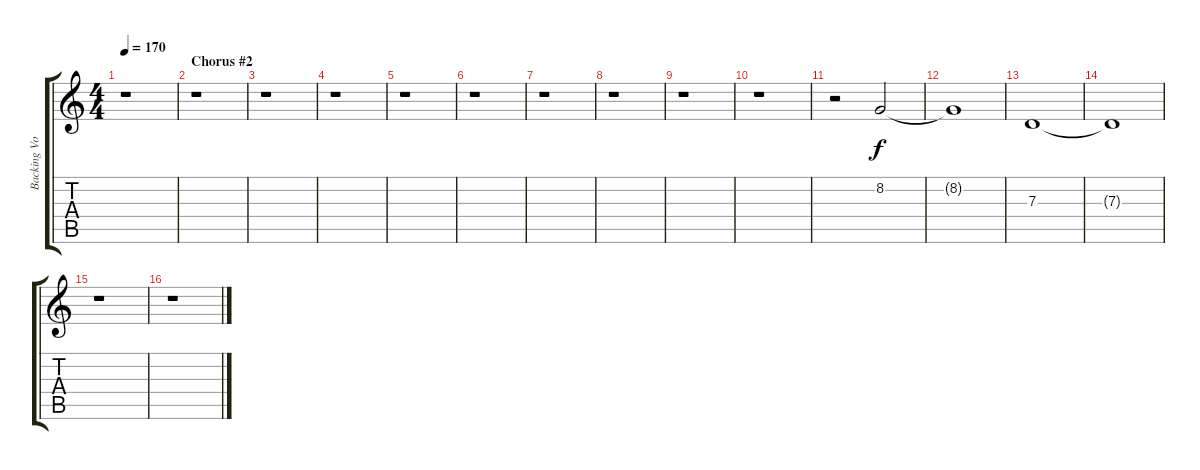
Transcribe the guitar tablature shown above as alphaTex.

\track ("Backing Vocals" "Backing Vo") {instrument acousticgrandpiano}
\staff {score tabs}
\tuning (E4 B3 G3 D3 A2 E2) {hide}
\ts (4 4)
\tempo 170
\clef g2
\ks c
r.1{dy f} |
\section ("" "Chorus #2")
r.1 |
r.1 |
r.1 |
r.1 |
r.1 |
r.1 |
r.1 |
r.1 |
r.1 |
r.2{instrument violin} 8.2.2 |
8.2{t}.1 |
7.3.1 |
7.3{t}.1 |
r.1{instrument acousticgrandpiano} |
r.1
